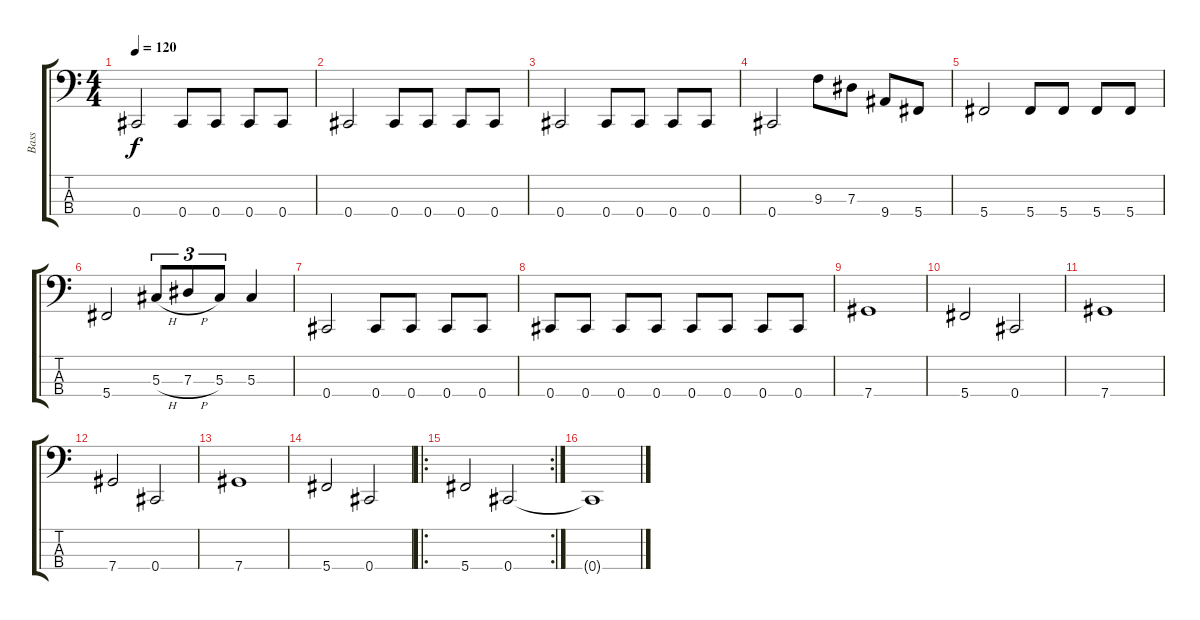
\track ("Bass" "Bass") {instrument electricbassfinger}
\staff {score tabs}
\tuning (Gb2 Db2 Ab1 Db1) {hide}
\ts (4 4)
\tempo 120
\clef f4
\ks c
0.4.2{dy f} 0.4.8 0.4.8 0.4.8 0.4.8 |
0.4.2 0.4.8 0.4.8 0.4.8 0.4.8 |
0.4.2 0.4.8 0.4.8 0.4.8 0.4.8 |
0.4.2 9.3.8 7.3.8 9.4.8 5.4.8 |
5.4.2 5.4.8 5.4.8 5.4.8 5.4.8 |
5.4.2 5.3{h}.8{tu (3 2)} 7.3{h}.8{tu (3 2)} 5.3.8{tu (3 2)} 5.3.4 |
0.4.2 0.4.8 0.4.8 0.4.8 0.4.8 |
0.4.8 0.4.8 0.4.8 0.4.8 0.4.8 0.4.8 0.4.8 0.4.8 |
7.4.1 |
5.4.2 0.4.2 |
7.4.1 |
7.4.2 0.4.2 |
7.4.1 |
5.4.2 0.4.2 |
\ro
\rc 2
5.4.2 0.4.2 |
0.4{t}.1
